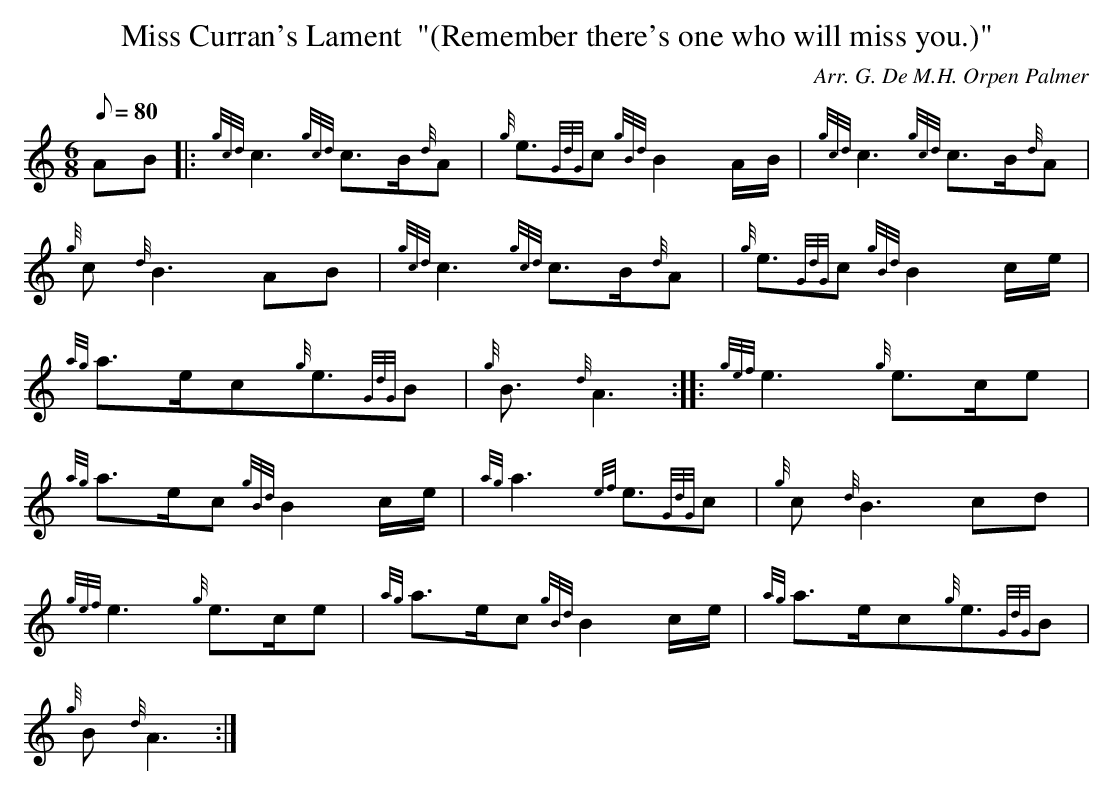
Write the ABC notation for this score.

X:1
T:Miss Curran's Lament  "(Remember there's one who will miss you.)"
M:6/8
L:1/8
Q:80
C:Arr. G. De M.H. Orpen Palmer
K:HP
AB |: \
{gcd}c3{gcd}c3/2B/2{d}A | \
{g}e3/2{GdG}c{gBd}B2A/2B/2 | \
{gcd}c3{gcd}c3/2B/2{d}A |
{g}c{d}B3AB | \
{gcd}c3{gcd}c3/2B/2{d}A | \
{g}e3/2{GdG}c{gBd}B2c/2e/2 |
{ag}a3/2e/2c{g}e3/2{GdG}B | \
{g}B3/2{d}A3 :: \
{gef}e3{g}e3/2c/2e |
{ag}a3/2e/2c{gBd}B2c/2e/2 | \
{ag}a3{ef}e3/2{GdG}c | \
{g}c{d}B3cd |
{gef}e3{g}e3/2c/2e | \
{ag}a3/2e/2c{gBd}B2c/2e/2 | \
{ag}a3/2e/2c{g}e3/2{GdG}B |
{g}B{d}A3 :|
